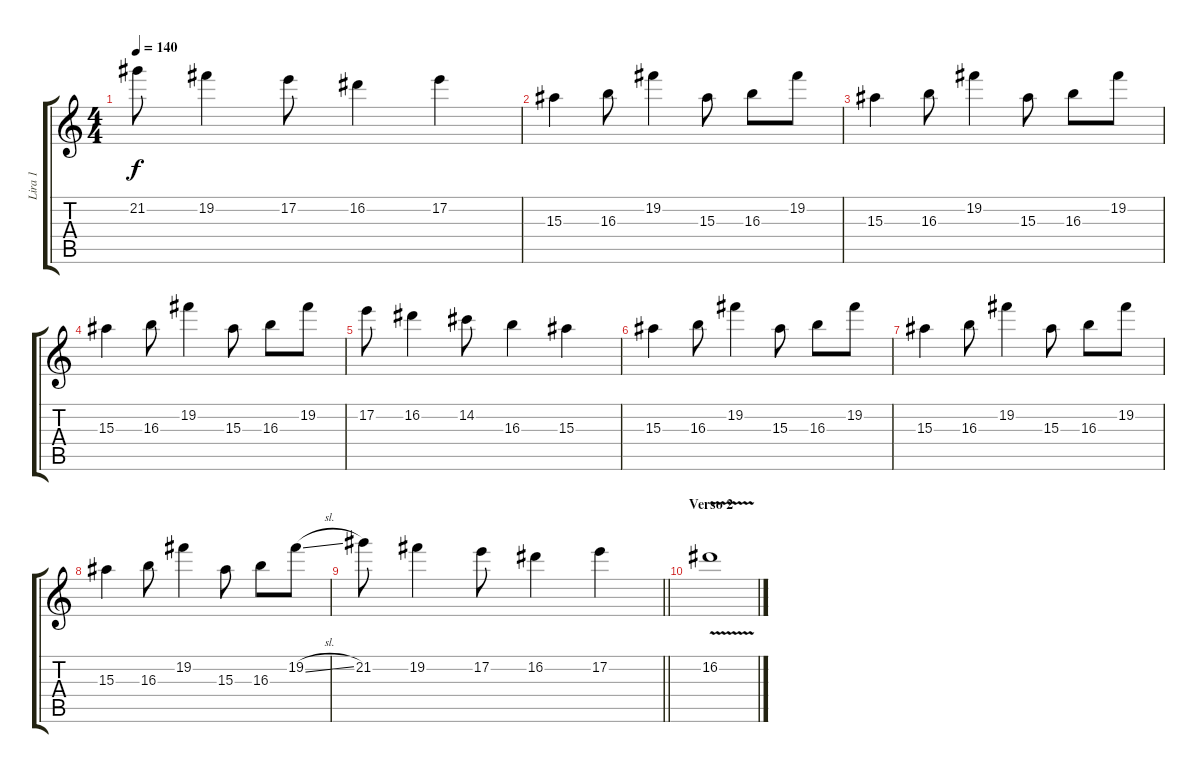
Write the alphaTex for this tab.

\track ("Lira 1" "Lira 1") {instrument overdrivenguitar}
\staff {score tabs}
\tuning (E4 B3 G3 D3 A2 E2) {hide}
\ts (4 4)
\tempo 140
\clef g2
\ks c
21.2.8{dy f} 19.2.4 17.2.8 16.2.4 17.2.4 |
15.3.4 16.3.8 19.2.4 15.3.8 16.3.8 19.2.8 |
15.3.4 16.3.8 19.2.4 15.3.8 16.3.8 19.2.8 |
15.3.4 16.3.8 19.2.4 15.3.8 16.3.8 19.2.8 |
17.2.8 16.2.4 14.2.8 16.3.4 15.3.4 |
15.3.4 16.3.8 19.2.4 15.3.8 16.3.8 19.2.8 |
15.3.4 16.3.8 19.2.4 15.3.8 16.3.8 19.2.8 |
15.3.4 16.3.8 19.2.4 15.3.8 16.3.8 19.2{sl}.8 |
\barLineRight lightlight
21.2.8 19.2.4 17.2.8 16.2.4 17.2.4 |
\section ("" "Verso 2")
16.2{v}.1
